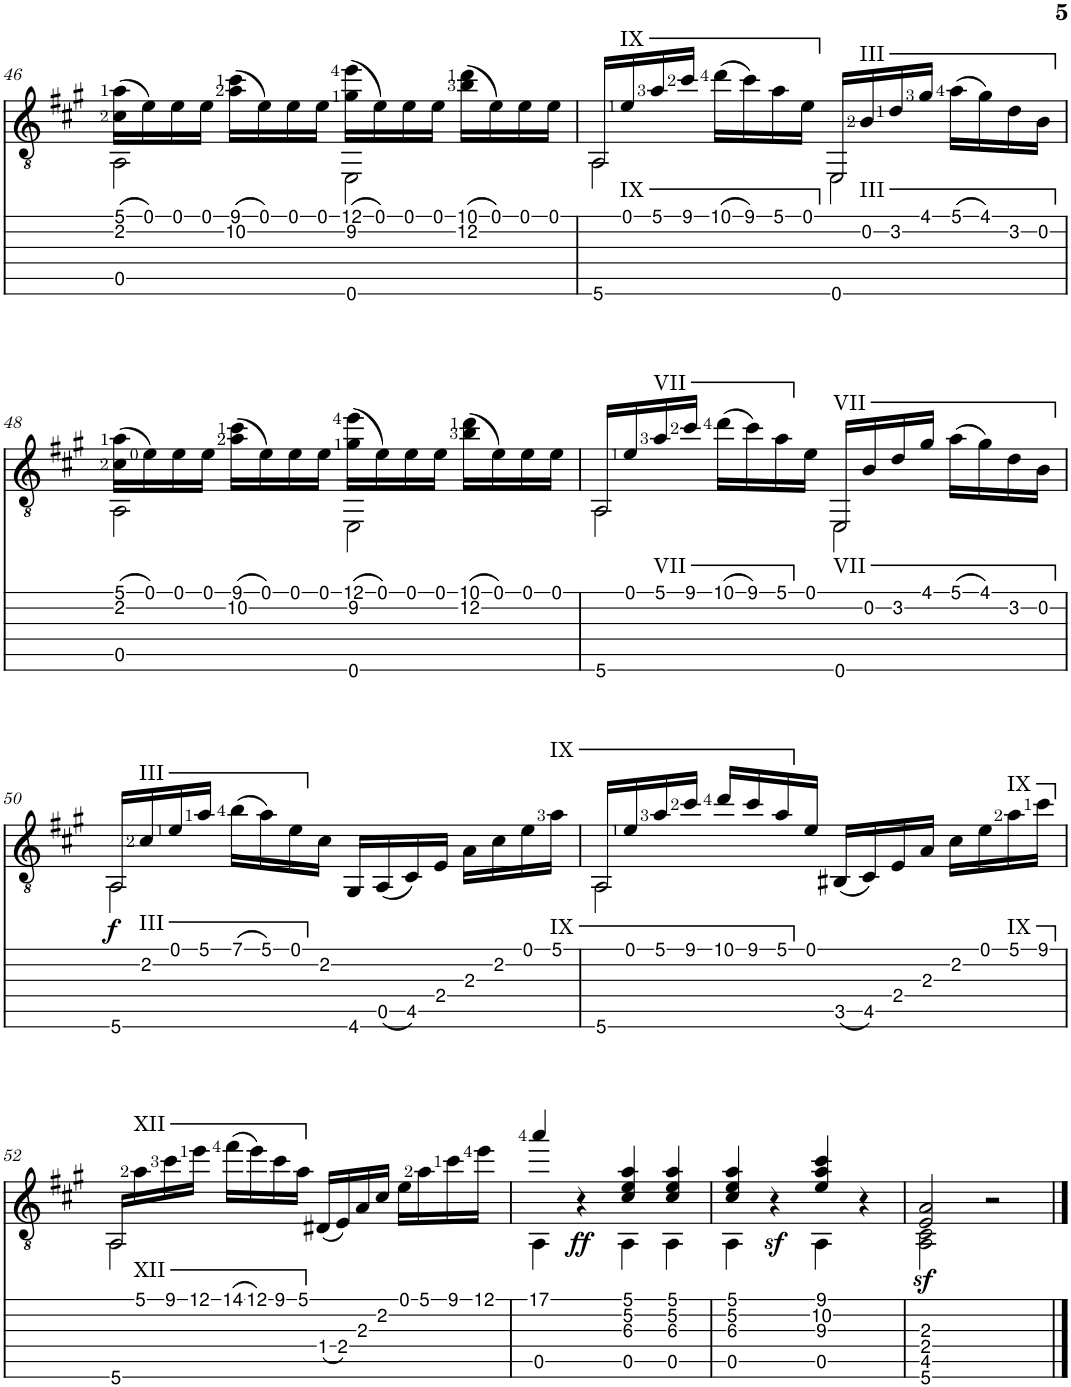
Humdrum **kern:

**kern	**kern	**dynam
*part1	*part1	*part1
*staff2	*staff1	*staff1/2
*I"Classical Guitar	*	*
*I'Guit.	*	*
!!LO:PB:g=z
*	*clefGv2	*
*k[f#c#g#]	*k[f#c#g#]	*
*A:	*A:	*
*M4/4	*M4/4	*
=46	=46	=46
*^	*^	*
16c#\ 16a\LL	2AA	(>16c#\ 16a\LL	2AA\	.
16eJ	.	16e\)	.	.
16eL	.	16e\	.	.
16eJJ	.	16e\JJ	.	.
16a\ 16cc#\LL	.	(>16a\ 16cc#\LL	.	.
16eJ	.	16e\)	.	.
16eL	.	16e\	.	.
16eJJ	.	16e\JJ	.	.
16g#\ 16ee\LL	2EE	(>16g#\ 16ee\LL	2EE\	.
16eJ	.	16e\)	.	.
16eL	.	16e\	.	.
16eJJ	.	16e\JJ	.	.
16b\ 16dd\LL	.	(>16b\ 16dd\LL	.	.
16eJ	.	16e\)	.	.
16eL	.	16e\	.	.
16eJJ	.	16e\JJ	.	.
=47	=47	=47	=47	=47
16AALL	2AA	16AA/LL	2AA\	.
!	!	!LO:TX:a:t=IX	!	!
!LO:TX:a:t=IX	!	!	!	!
16eJ	.	16e/	.	.
16aL	.	16a/	.	.
16cc#JJ	.	16cc#/JJ	.	.
16ddLL	.	(>16dd\LL	.	.
16cc#J	.	16cc#\)	.	.
16aL	.	16a\	.	.
16eJJ	.	16e\JJ	.	.
16EELL	2EE	16EE/LL	2EE\	.
!	!	!LO:TX:a:t=III	!	!
!LO:TX:a:t=III	!	!	!	!
16BJ	.	16B/	.	.
16dL	.	16d/	.	.
16g#JJ	.	16g#/JJ	.	.
16aLL	.	(>16a\LL	.	.
16g#J	.	16g#\)	.	.
16dL	.	16d\	.	.
16BJJ	.	16B\JJ	.	.
!!LO:LB:g=z	!!
=48	=48	=48	=48	=48
16c#\ 16a\LL	2AA	(>16c#\ 16a\LL	2AA\	.
16eJ	.	16e\)	.	.
16eL	.	16e\	.	.
16eJJ	.	16e\JJ	.	.
16a\ 16cc#\LL	.	(>16a\ 16cc#\LL	.	.
16eJ	.	16e\)	.	.
16eL	.	16e\	.	.
16eJJ	.	16e\JJ	.	.
16g#\ 16ee\LL	2EE	(>16g#\ 16ee\LL	2EE\	.
16eJ	.	16e\)	.	.
16eL	.	16e\	.	.
16eJJ	.	16e\JJ	.	.
16b\ 16dd\LL	.	(>16b\ 16dd\LL	.	.
16eJ	.	16e\)	.	.
16eL	.	16e\	.	.
16eJJ	.	16e\JJ	.	.
=49	=49	=49	=49	=49
16AALL	2AA	16AA/LL	2AA\	.
16eJ	.	16e/	.	.
!	!	!LO:TX:a:t=VII	!	!
!LO:TX:a:t=VII	!	!	!	!
16aL	.	16a/	.	.
16cc#JJ	.	16cc#/JJ	.	.
16ddLL	.	(>16dd\LL	.	.
16cc#J	.	16cc#\)	.	.
16aL	.	16a\	.	.
16eJJ	.	16e\JJ	.	.
!	!	!LO:TX:a:t=VII	!	!
!LO:TX:a:t=VII	!	!	!	!
16EELL	2EE	16EE/LL	2EE\	.
16BJ	.	16B/	.	.
16dL	.	16d/	.	.
16g#JJ	.	16g#/JJ	.	.
16aLL	.	(>16a\LL	.	.
16g#J	.	16g#\)	.	.
16dL	.	16d\	.	.
16BJJ	.	16B\JJ	.	.
!!LO:LB:g=z	!!
=50	=50	=50	=50	=50
!	!	!	!	!LO:DY:b
16AALL	2AA	16AA/LL	2AA\	f
!	!	!LO:TX:a:t=III	!	!
!LO:TX:a:t=III	!	!	!	!
16c#J	.	16c#/	.	.
16eL	.	16e/	.	.
16aJJ	.	16a/JJ	.	.
16bLL	.	(>16b\LL	.	.
16aJ	.	16a\)	.	.
16eL	.	16e\	.	.
16c#JJ	.	16c#\JJ	.	.
16GG#LL	2r	16GG#/LL	2ryy	.
16AAJ	.	(<16AA/	.	.
16C#L	.	16C#/)	.	.
16EJJ	.	16E/JJ	.	.
16ALL	.	16A\LL	.	.
16c#J	.	16c#\	.	.
16eL	.	16e\	.	.
!	!	!LO:TX:a:t=IX	!	!
!LO:TX:a:t=IX	!	!	!	!
16aJJ	.	16a\JJ	.	.
=51	=51	=51	=51	=51
16AALL	2AA	16AA/LL	2AA\	.
16eJ	.	16e/	.	.
16aL	.	16a/	.	.
16cc#JJ	.	16cc#/JJ	.	.
16ddLL	.	16dd/LL	.	.
16cc#J	.	16cc#/	.	.
16aL	.	16a/	.	.
16eJJ	.	16e/JJ	.	.
16BB#XLL	2r	(<16BB#X/LL	2ryy	.
16C#J	.	16C#/)	.	.
16EL	.	16E/	.	.
16AJJ	.	16A/JJ	.	.
16c#LL	.	16c#\LL	.	.
16eJ	.	16e\	.	.
!	!	!LO:TX:a:t=IX	!	!
!LO:TX:a:t=IX	!	!	!	!
16aL	.	16a\	.	.
16cc#JJ	.	16cc#\JJ	.	.
!!LO:LB:g=z	!!
=52	=52	=52	=52	=52
16AALL	2AA	16AA/LL	2AA\	.
!	!	!LO:TX:a:t=XII	!	!
!LO:TX:a:t=XII	!	!	!	!
16aJ	.	16a\	.	.
16cc#L	.	16cc#\	.	.
16eeJJ	.	16ee\JJ	.	.
16ff#LL	.	(>16ff#\LL	.	.
16eeJ	.	16ee\)	.	.
16cc#L	.	16cc#\	.	.
16aJJ	.	16a\JJ	.	.
16D#XLL	2r	(<16D#X/LL	2ryy	.
16EJ	.	16E/)	.	.
16AL	.	16A/	.	.
16c#JJ	.	16c#/JJ	.	.
16eLL	.	16e\LL	.	.
16aJ	.	16a\	.	.
16cc#L	.	16cc#\	.	.
16eeJJ	.	16ee\JJ	.	.
=53	=53	=53	=53	=53
4aa	4AA	4aa/	4AA\	.
!	!	!	!	!LO:DY:b
4r	4ryy	4r	4ryy	ff
4c# 4e 4a	4AA	4c#/ 4e/ 4a/	4AA\	.
4c# 4e 4a	4AA	4c#/ 4e/ 4a/	4AA\	.
=54	=54	=54	=54	=54
4c# 4e 4a	4AA	4c#/ 4e/ 4a/	4AA\	.
!	!	!	!	!LO:DY:b
4r	4ryy	4r	4ryy	sf
4e 4a 4cc#	4AA	4e/ 4a/ 4cc#/	4AA\	.
4r	4ryy	4r	4ryy	.
=55	=55	=55	=55	=55
!	!	!	!	!LO:DY:b
2E 2A	2AA 2C#	2E/ 2A/	2AA\ 2C#\	sf
2r	2r	2r	2ryy	.
*v	*v	*	*	*
*	*v	*v	*
==	==	==
*-	*-	*-
